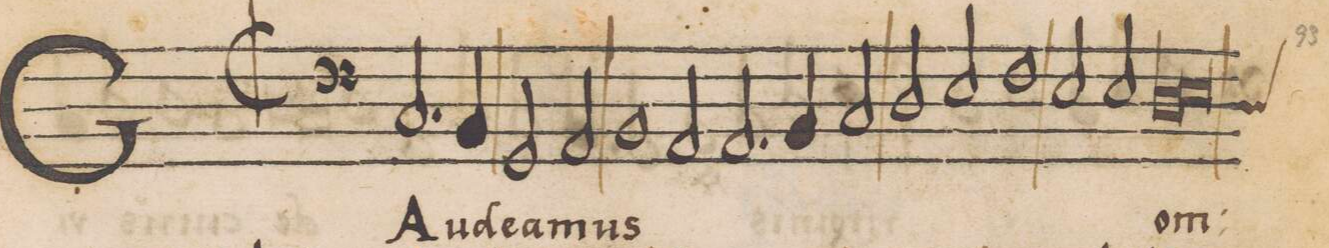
**kern	**text	**text
*I"BASSVS	*	*
*clefF4	*	*
*k[]	*	*
*met(C|)	*	*
*M2/1	*	*
2.C/	GAu-	.
4BB/	.	.
2GG/	-de-	.
2AA/	-a-	.
=2-	=2-	=2-
1BB	-mus	.
2AA/	.	.
2.AA/	.	.
=3-	=3-	=3-
4BB/	.	.
2C/	.	.
2D/	.	.
2E/	.	.
=4-	=4-	=4-
1F	.	.
2E/	.	.
2E/	.	.
=5-	=5-	=5-
*lig	*	*
1D	om-	.
*custos:D	*	*
1E	.	.
*Xlig	*	*
=6-	=6-	=6-
*-	*-	*-
